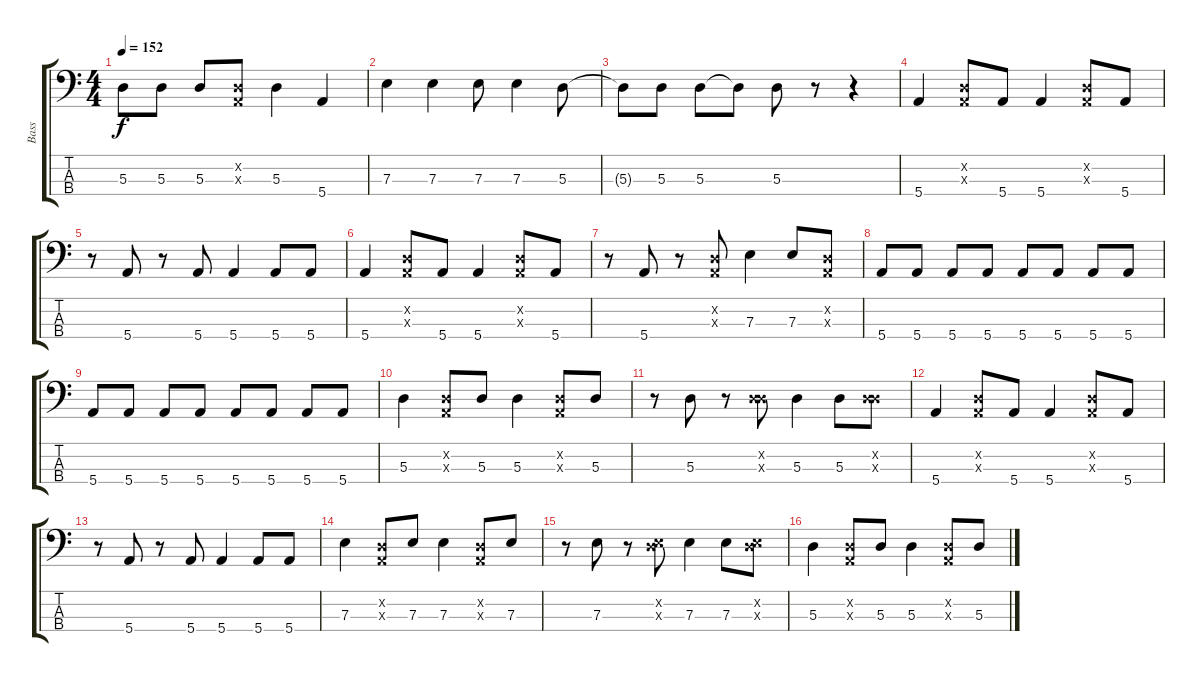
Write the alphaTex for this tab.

\track ("Bass" "Bass") {instrument electricbassfinger}
\staff {score tabs}
\tuning (G2 D2 A1 E1) {hide}
\ts (4 4)
\tempo 152
\clef f4
\ks c
5.3{t}.8{dy f} 5.3.8 5.3.8 (0.2{x} 0.3{x}).8 5.3.4 5.4.4 |
7.3.4 7.3.4 7.3.8 7.3.4 5.3.8 |
5.3{t}.8 5.3.8 5.3.8 5.3{t}.8 5.3.8 r.8 r.4 |
5.4.4 (0.2{x} 0.3{x}).8 5.4.8 5.4.4 (0.2{x} 0.3{x}).8 5.4.8 |
r.8 5.4.8 r.8 5.4.8 5.4.4 5.4.8 5.4.8 |
5.4.4 (0.2{x} 0.3{x}).8 5.4.8 5.4.4 (0.2{x} 0.3{x}).8 5.4.8 |
r.8 5.4.8 r.8 (0.2{x} 0.3{x}).8 7.3.4 7.3.8 (0.2{x} 0.3{x}).8 |
5.4.8{volume 16} 5.4.8 5.4.8 5.4.8 5.4.8 5.4.8 5.4.8 5.4.8 |
5.4.8 5.4.8 5.4.8 5.4.8 5.4.8 5.4.8 5.4.8 5.4.8 |
5.3.4{volume 10} (0.2{x} 0.3{x}).8 5.3.8 5.3.4 (0.2{x} 0.3{x}).8 5.3.8 |
r.8 5.3.8 r.8 (0.2{x} 5.3{x}).8 5.3.4 5.3.8 (0.2{x} 5.3{x}).8 |
5.4.4 (0.2{x} 0.3{x}).8 5.4.8 5.4.4 (0.2{x} 0.3{x}).8 5.4.8 |
r.8 5.4.8 r.8 5.4.8 5.4.4 5.4.8 5.4.8 |
7.3.4 (0.2{x} 0.3{x}).8 7.3.8 7.3.4 (0.2{x} 0.3{x}).8 7.3.8 |
r.8 7.3.8 r.8 (0.2{x} 7.3{x}).8 7.3.4 7.3.8 (0.2{x} 7.3{x}).8 |
5.3.4 (0.2{x} 0.3{x}).8 5.3.8 5.3.4 (0.2{x} 0.3{x}).8 5.3.8
